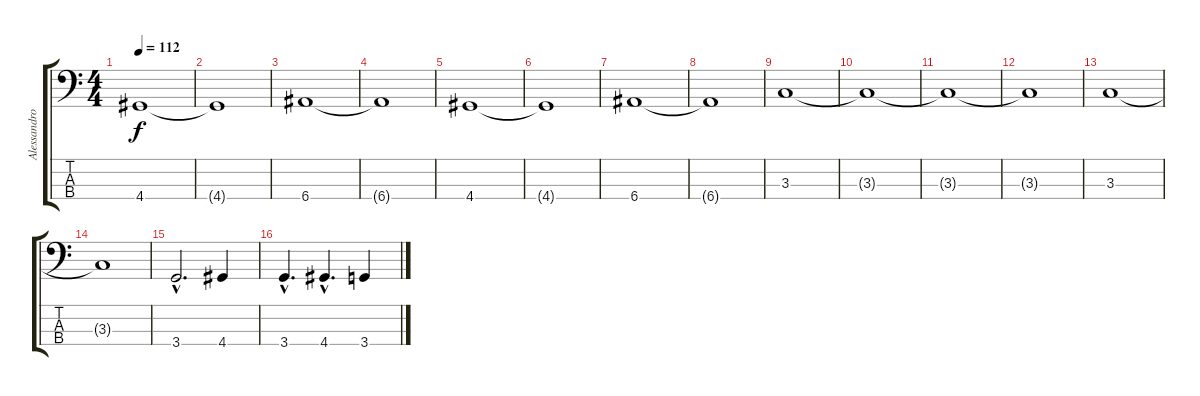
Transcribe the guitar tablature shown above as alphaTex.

\track ("Alessandro Lotta - Bass" "Alessandro") {instrument electricbassfinger}
\staff {score tabs}
\tuning (G2 D2 A1 E1) {hide}
\ts (4 4)
\tempo 112
\clef f4
\ks c
4.4.1{dy f} |
4.4{t}.1 |
6.4.1 |
6.4{t}.1 |
4.4.1 |
4.4{t}.1 |
6.4.1 |
6.4{t}.1 |
3.3.1 |
3.3{t}.1 |
3.3{t}.1 |
3.3{t}.1 |
3.3.1 |
3.3{t}.1 |
3.4{hac}.2{d} 4.4.4 |
3.4{hac}.4{d} 4.4{hac}.4{d} 3.4.4
